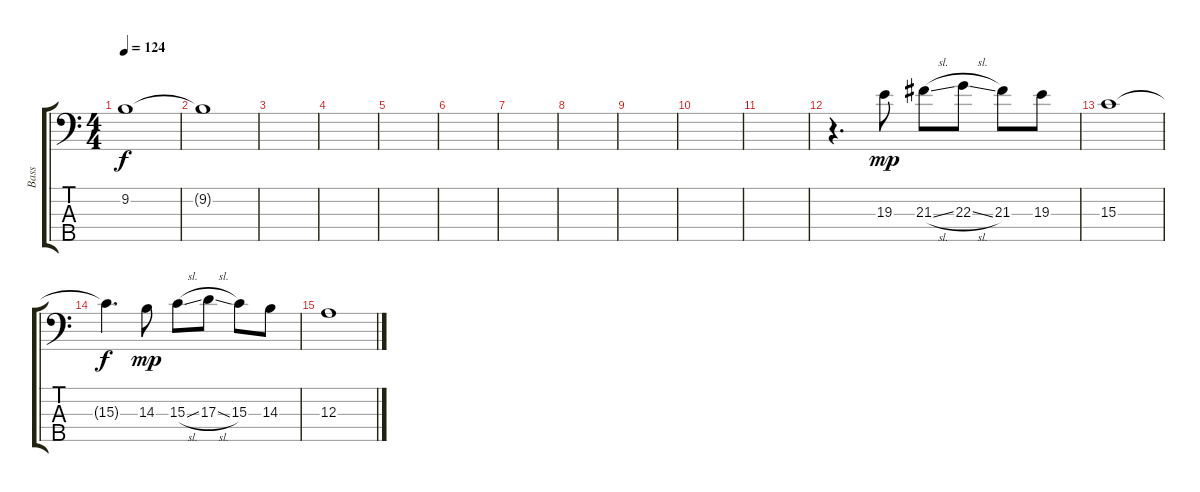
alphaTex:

\track ("Bass" "Bass") {instrument electricbassfinger}
\staff {score tabs}
\tuning (G2 D2 A1 E1 B0) {hide}
\ts (4 4)
\tempo 124
\clef f4
\ks c
9.2.1{dy f} |
9.2{t}.1 |
|
|
|
|
|
|
|
|
|
r.4{d} 19.3.8{dy mp} 21.3{sl}.8 22.3{sl}.8 21.3.8 19.3.8 |
15.3.1 |
15.3{t}.4{d dy f} 14.3.8{dy mp} 15.3{sl}.8 17.3{sl}.8 15.3.8 14.3.8 |
12.3.1
